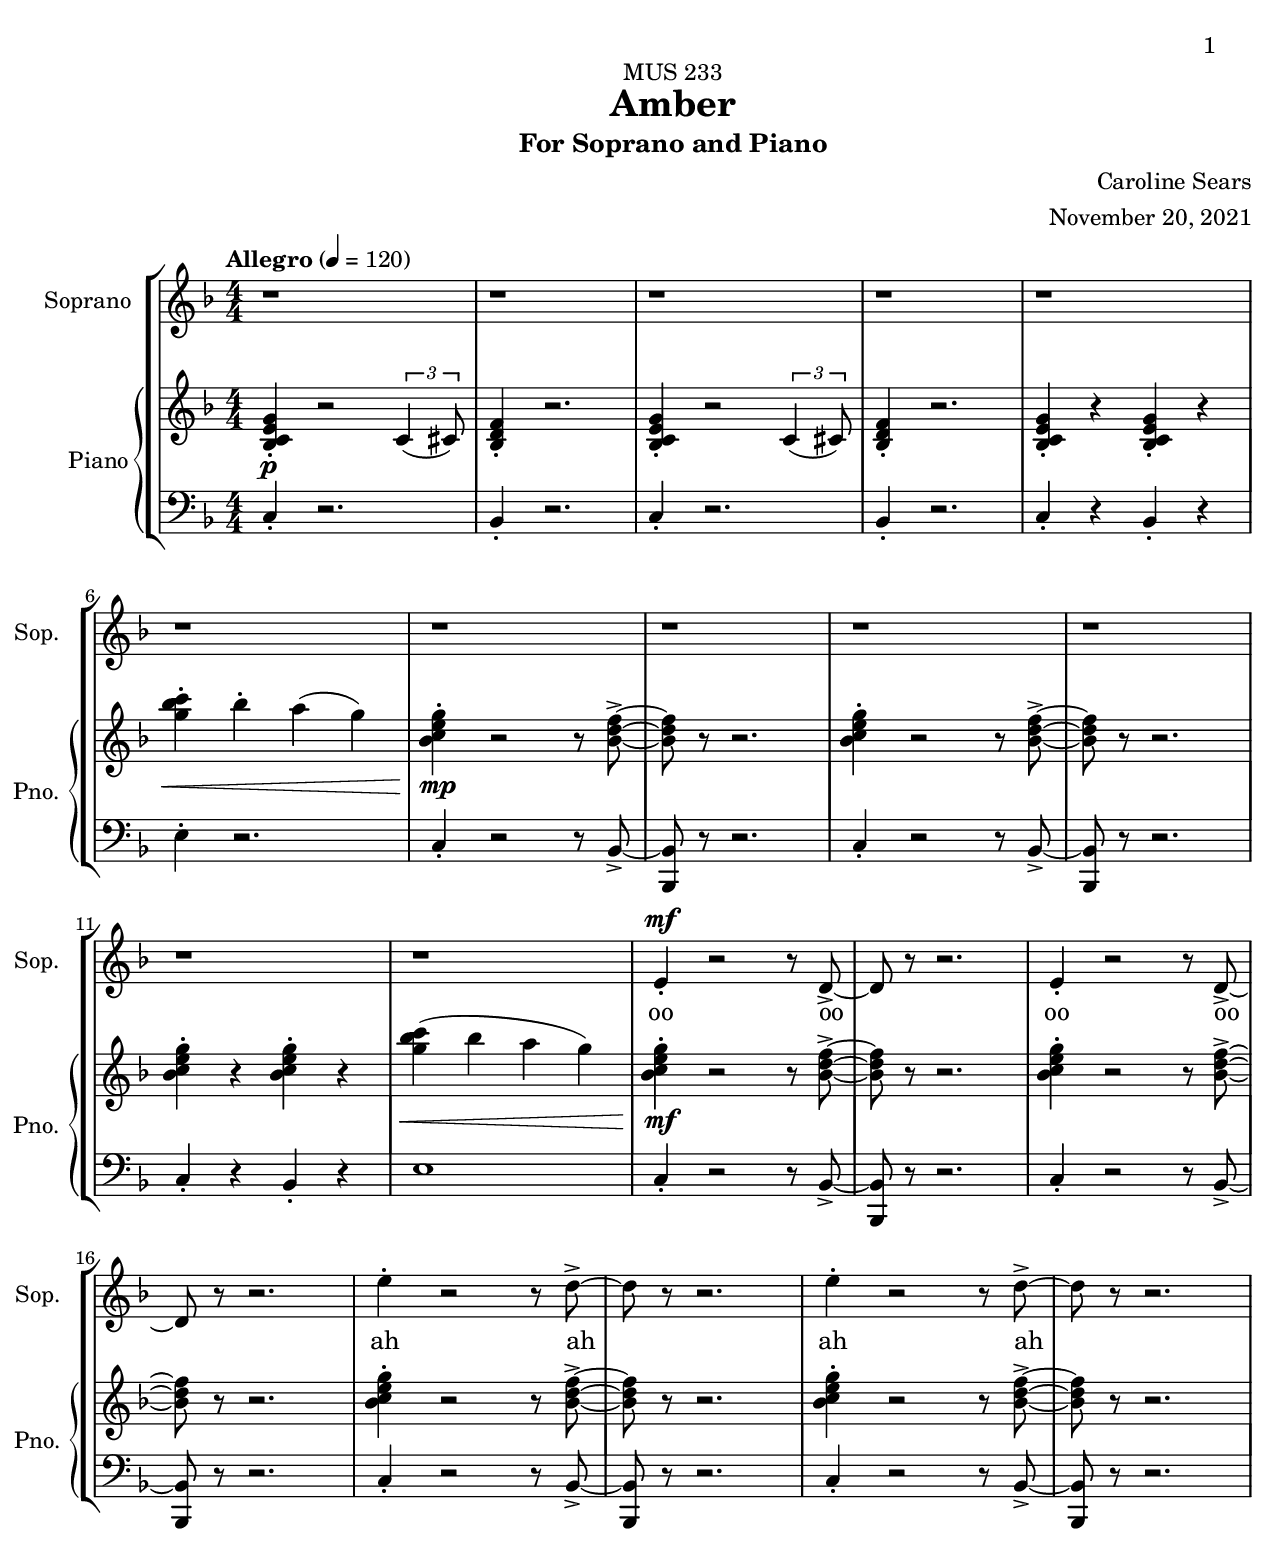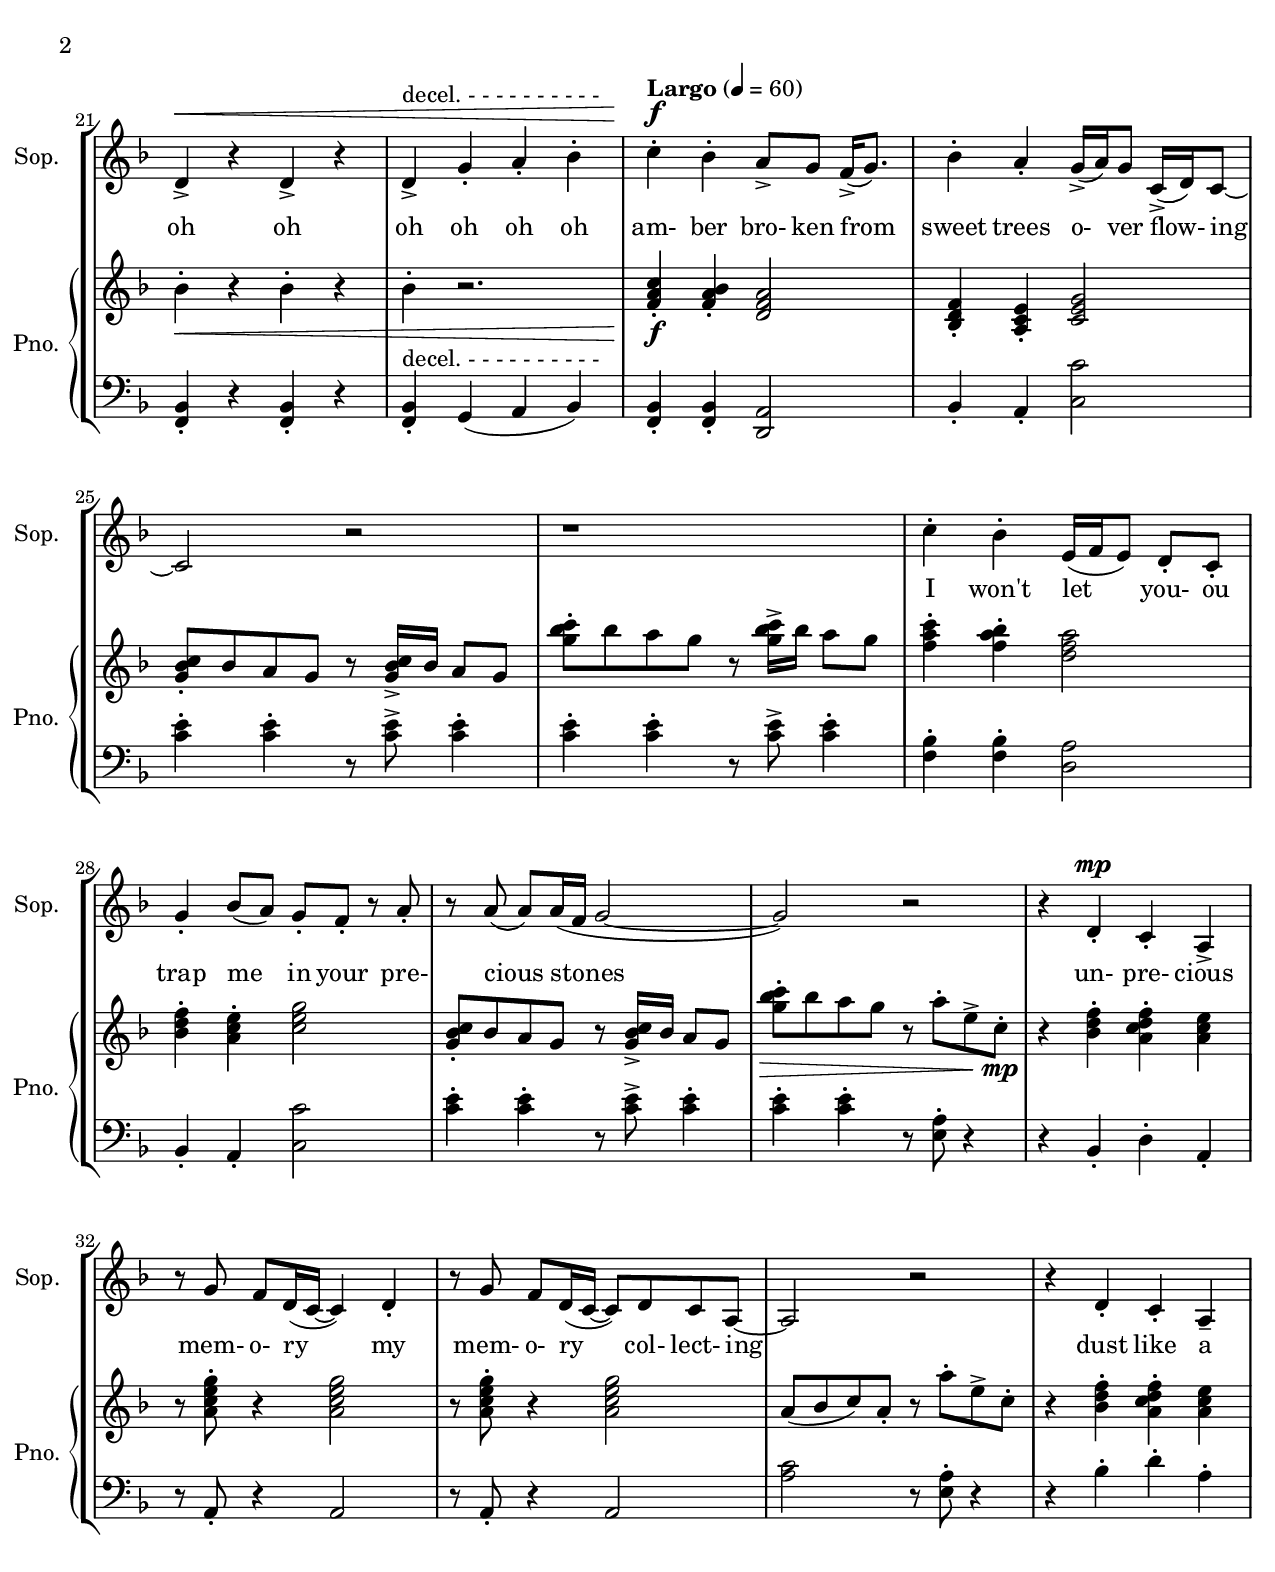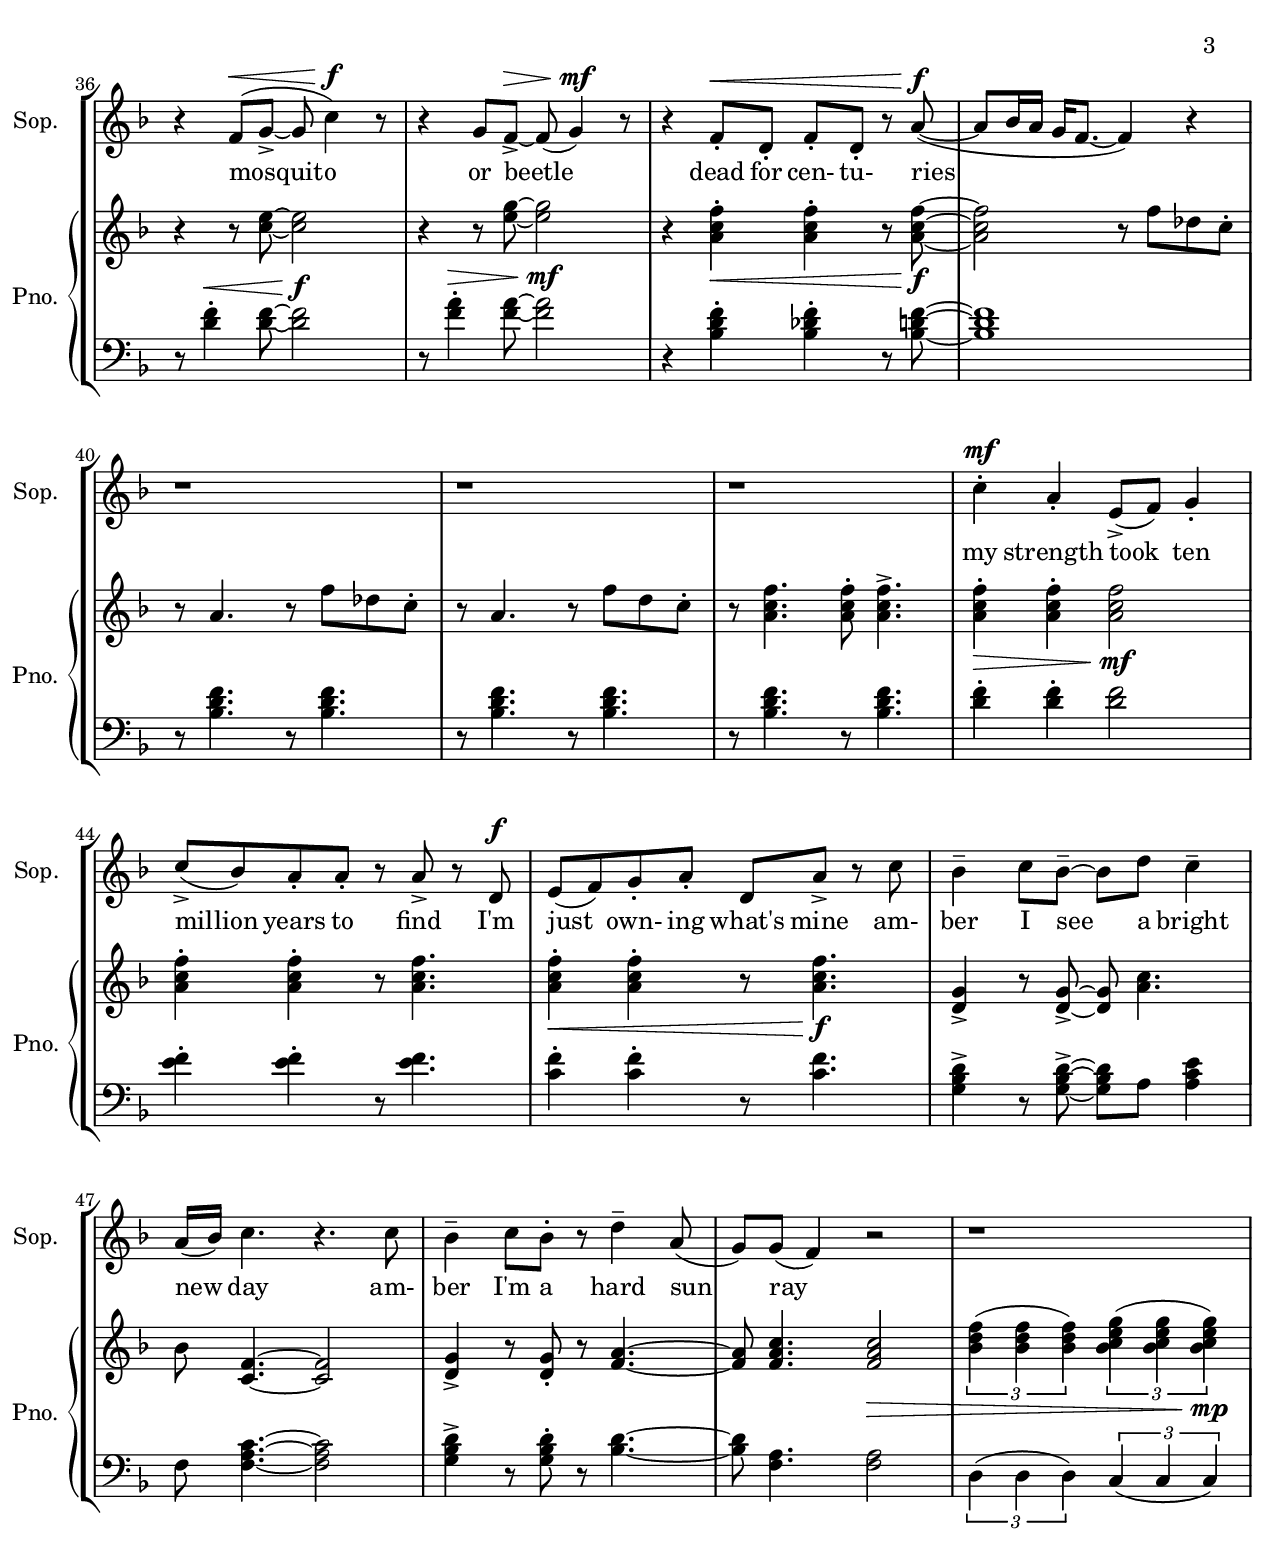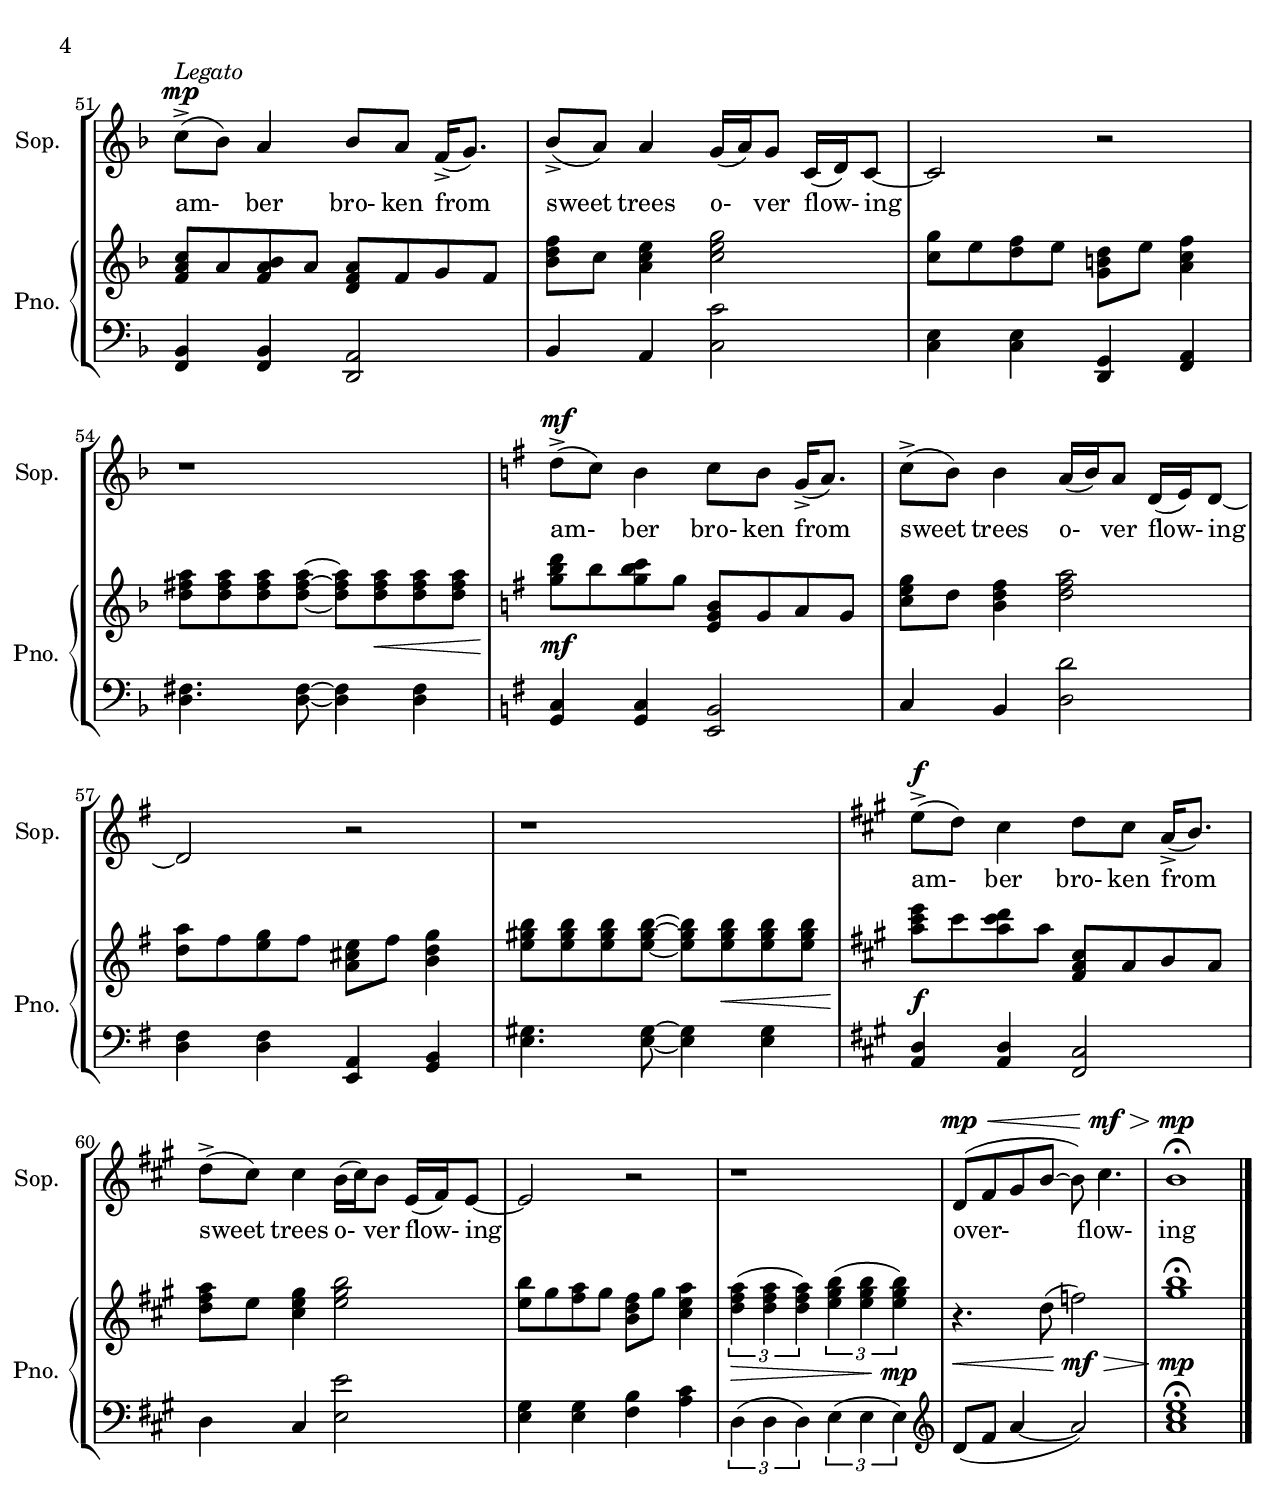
%%%%%%%%%%%%%%%%%%%% Header + Paper Dimensions %%%%%%%%%%%%%%%%%%%%
\header {
  title = "Amber"
    subtitle = "For Soprano and Piano"
    dedication = "MUS 233"
    composer = "Caroline Sears"
    arranger = "November 20, 2021"
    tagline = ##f

}
\paper {
  #(set-paper-size "ansi a")
  #(define top-margin (* 0.75 in))
  horizontal-shift = 6\mm
  min-systems-per-page = 4
  print-first-page-number = ##t
}

\layout {
  indent = 1.1\cm
  \context {
    \StaffGroup
    \override StaffGrouper.staff-staff-spacing.basic-distance = #4
  }
}

%%%%%%%%%%%%%%%%%%%% Musical/Lyrical Content %%%%%%%%%%%%%%%%%%%%%%%%%%

%%%%% VOICE PART %%%%%%%%%%%
theNotes = \relative c'' {
    \set Staff.midiInstrument = "flute"
    \key f \major 
    \numericTimeSignature \time 4/4
    \tempo "Allegro" 4 = 120
    \dynamicUp

    %%Intro %%
    r1 | r1 |r1 | r1 | r1 | r1 | r1 | r1 | r1 | r1 | r1 | r1 |
    e,4\staccato\mf r2 r8 d8\accent~ |d8 r8 r2. |e4\staccato r2 r8 d8\accent~ |d8 r8 r2. 
    e'4\staccato r2 r8 d8\accent~ |d8 r8 r2. |e4\staccato r2 r8 d8\accent~ |d8 r8 r2. 
    d,4\accent\< r4 d4\accent r4| d4\accent^\markup{"decel. - - - - - - - - - -"}  g4\staccato a4\staccato bes\staccato |


    %% Verse 1 %%

    %bar 23%
    \tempo "Largo" 4 = 60
    c4\staccato\!\f bes4\staccato  a8\accent g8 f16\accent (g8.) | bes4\staccato  a\staccato g16\accent (a16) g8 c,16\accent (d16) c8~ |
    c2 r2 | r1 |
    %bar 27%
     c'4\staccato bes4\staccato  e,16 (f16 e8)  d8\staccato c8\staccato | g'4\staccato bes8 (a) g8\staccato f8\staccato r8 a8\staccato |
    r8 a8 (a) a16 (f16 g2~ | g2) r2 |
    %bar 31%
    r4 d4\mp\staccato c4\staccato a\accent |r8 g'8 f d16 (c16~c4) d4\staccato | r8 g8 f d16 (c16~c8) d8 c8 a~ |a2 r2 |
    %bar 35%
    \override Hairpin.to-barline = ##f
    r4 d4\staccato c4\staccato a4\tenuto | r4 f'8\< (g8\accent~g8 c4\!\f) r8 | r4 g8 f8\>\accent~f8 (g4\!\mf) r8 | r4 f8\staccato\< d\staccato f\staccato d\staccato r8 a'8\!\f(~a8 bes16  a16 
    g f8.~f4)  r4|
    %bar40
     r1 |r1| r1 |
     %bar 43
    c'4\staccato\mf a\staccato e8\accent (f8) g4\staccato | c8\accent (bes) a8\staccato a8\staccato r8 a\accent r8 d,8\f |
    e8 (f) g8\staccato a8\staccato  d,8 a'8\accent r8 c8| bes4\tenuto c8 bes8\tenuto~bes8 d8 c4\tenuto| a16 (bes) c4. r4. c8|
    %bar 48
    bes4\tenuto c8 bes8\staccato r8 d4\tenuto a8 (g8) g8 (f4) r2 | r1 |
    %bar 50
    c'8\mp\accent^\markup{\italic{"Legato"}} (bes8)  a4 bes8 a8 f16\accent (g8.) | bes8\accent (a8) a4 g16 (a16) g8 c,16 (d16) c8~ |
    c2 r2 | r1 |
    %bar 54
    \key g \major
    d'8\accent\mf (c8)  b4 c8 b8 g16\accent (a8.) | c8\accent (b8) b4 a16 (b16) a8 d,16 (e16) d8~ |
    d2 r2 | r1 |
    \key a \major
    %bar 58
    e'8\f\accent (d8)  cis4 d8 cis8 a16\accent (b8.) | d8\accent (cis8) cis4 b16 (cis16) b8 e,16 (fis16) e8~ |
    e2 r2 | r1 |
    %bar 62
    \override Hairpin.to-barline = ##f
    d8\mp\< (fis gis b~b8) cis4.\!\mf\>|b1\!\mp\fermata \bar "|."


    
  }

theWords =  \lyricmode {
      %% Intro %%%
      oo oo oo oo
      ah ah ah ah
      oh oh oh oh oh oh
      %% Verse 1%%%
      am- ber bro- ken from
      sweet trees o- ver flow- ing
      I won't let you- _ou  trap me
      in your pre- cious stones_
      un- pre- cious mem- o- ry my
      mem- o- ry col- lect- ing
      dust like a mosquito or beetle
      dead for cen- tu- ries
      my strength took ten million
      years to find
      I'm just own- ing what's mine
      am- ber I see a bright new day
      am- ber I'm a hard sun ray 

      am- ber bro- ken from
      sweet trees o- ver flow- ing

      am- ber bro- ken from
      sweet trees o- ver flow- ing

      am- ber bro- ken from
      sweet trees o- ver flow- ing

      over- flow- ing



  }

%%%%%% PIANO PART %%%%%%%%%%
righthand =\relative c' {
    \key f \major
    \numericTimeSignature \time 4/4

    %%%%%%%% INTRO %%%%%%%%
    \tempo "Allegro" 4 = 120
    <bes c e g>4\staccato\p r2 \tuplet 3/2 {c4 (cis8)} | <bes d f>4\staccato r2.|
    <bes c e g>4\staccato r2 \tuplet 3/2 {c4 (cis8)} | <bes d f>4\staccato r2.|
    <bes c e g>4\staccato r4 <bes c e g>4\staccato r4|
    <g'' bes c>4\staccato\< bes\staccato a (g) |
    <bes, c e g>4\staccato\!\mp r2 r8 <bes d f>8\accent~|<bes d f>8 r8 r2. |
    <bes c e g>4\staccato r2 r8 <bes d f>8\accent~|<bes d f>8 r8 r2. |
    <bes c e g>4\staccato r4 <bes c e g>4\staccato r4|
    <g' bes c>4\< (bes a g) |
    <bes, c e g>4\!\mf\staccato r2 r8 <bes d f>8\accent~|<bes d f>8 r8 r2. |
    <bes c e g>4\staccato r2 r8 <bes d f>8\accent~|<bes d f>8 r8 r2. |
    <bes c e g>4\staccato r2 r8 <bes d f>8\accent~|<bes d f>8 r8 r2. |
    <bes c e g>4\staccato r2 r8 <bes d f>8\accent~|<bes d f>8 r8 r2. |
    bes4\staccato\< r4 bes4\staccato r4 | bes4\staccato r2. | 
    

    
    %%%% VERSE 1 %%%%%%%%
    \tempo "Largo" 4 = 60

    %bar 23%
    <f a c>4\staccato\!\f <f a bes>\staccato <d f a>2 | <bes d f>4\staccato <a c e>4\staccato  <c e g>2 |
    <g' bes c>8\staccato  bes  a g r8 <g bes c>16\accent bes16 a8 g |<g' bes c>8\staccato  bes  a g r8 <g bes c>16\accent bes16 a8 g |
    %bar 27%
    <f a c>4\staccato <f a bes>\staccato <d f a>2 | <bes d f>4\staccato <a c e>4\staccato  <c e g>2 |
    <g bes c>8\staccato  bes  a g r8 <g bes c>16\accent bes16 a8 g | <g' bes c>8\>\staccato  bes  a g r8 a\staccato e\accent c\!\mp\staccato |
    %bar 31%
    r4 <bes d f>4\staccato <a c d f>4\staccato <a c e> | r8 <a c e g>\staccato r4 <a c e g>2 |  r8 <a c e g>\staccato r4 <a c e g>2 | 
    %bar 34%
    a8 (bes c) a\staccato r8 a'\staccato e\accent c\staccato |r4 <bes d f>4\staccato <a c d f>4\staccato <a c e> |
    r4 r8 <c e>8~<c e>2 | r4 r8 <e g>8~<e g>2 | r4 <a, c f>4\<\staccato <a c f>4\staccato r8 <a c f>8\!\f~| <a c f>2 r8 f'8 des c\staccato|
    %bar 40
    r8 a4. r8 f'8 des c\staccato | r8 a4. r8 f'8 d c\staccato | r8 <a c f>4. <a c f>8\staccato <a c f>4.\accent  |
    <a c f>4\>\staccato <a c f>4\staccato <a c f>2\!\mf |<a c f>4\staccato <a c f>4\staccato r8<a c f>4.| 
    %bar45
    <a c f>4\<\staccato <a c f>4\staccato r8<a c f>4.\!\f| <g d>4\accent r8 <g d>\accent~<g d>8 <a c>4. |
    bes8 <f c>4.~<f c>2 |<g d>4\accent r8 <g d>\staccato r8 <f a>4.~| <f a>8 <f a c>4. <f a c>2\> |
    %bar 50
    \tuplet 3/2 {<bes\mp d f>4 (<bes d f>4 <bes d f>4)} \tuplet 3/2 { <bes c e g>4 (<bes c e g>4 <bes c e g>4)}\!\mp |
    %bar 51
    <f a c>8 a8 <f a bes>8 a8 <d, f a>8 f8 g8 f | <bes d f>8 c8 <a c e>4 <c e g>2 |
    <c g'>8 e8 <d f>8 e8 <g, b d > e'8 <a, c f>4 | <d fis a>8 <d fis a>8 <d fis a>8 <d fis a>8~<d fis a>8 <d fis a>8\< <d fis a>8 <d fis a>8 |
    %bar 55
    \key g \major
    <g b d>8\!\mf b8 <g b c>8 g8 <e, g b>8 g8 a8 g | <c e g>8 d8 <b d fis>4 <d fis a>2 |
    <d a'>8 fis8 <e g>8 fis8 <a, cis e > fis'8 <b, d g>4 | <e gis b>8 <e gis b>8 <e gis b>8 <e gis b>8~<e gis b>8<e gis b>8\< <e gis b>8 <e gis b>8|

    \key a \major 
    <a cis e>8\!\f cis8 <a cis d>8 a8 <fis, a cis>8 a8 b8 a | <d fis a>8 e8 <cis e gis>4 <e gis b>2 |
    <e b'>8 gis8 <fis a>8 gis8 <b, d fis > gis'8 <cis, e a>4 |\tuplet 3/2 {<d fis a>4\> (<d fis a>4 <d fis a>4)} \tuplet 3/2 { <e gis b>4 (<e gis b>4 <e gis b>4)}\!\mp |
    r4. d8 (f2) | <gis b>1\fermata \bar "|."
    



  }

lefthand = \relative c {
    \key f \major
    \numericTimeSignature \time 4/4
    \clef "bass"
    \dynamicUp

    %%%%%%%% INTRO %%%%%%%%
    \tempo "Allegro" 4 = 120
    c4\staccato r2.|bes4\staccato r2. |
    c4\staccato r2.|bes4\staccato r2. |
    c4\staccato r4 bes4\staccato r4|
    e4\staccato r2.|
    c4\staccato r2 r8 bes8~\accent|<bes bes,>8 r8 r2. |
    c4\staccato r2 r8 bes8~\accent|<bes bes,>8 r8 r2. |
    c4\staccato r4 bes4\staccato r4|
    e1|
    c4\staccato r2 r8 bes8~\accent|<bes bes,>8 r8 r2. |
    c4\staccato r2 r8 bes8~\accent|<bes bes,>8 r8 r2. |
    c4\staccato r2 r8 bes8~\accent|<bes bes,>8 r8 r2. |
    c4\staccato r2 r8 bes8~\accent|<bes bes,>8 r8 r2. |
    <bes f>4\staccato r4 <bes f>4\staccato r4 |
    <bes f>4\staccato^\markup{"decel. - - - - - - - - - -"} g4 (a bes) |

    %%%%% VERSE 1 %%%%%%%%%%
    \tempo "Largo" 4 = 60

    %bar 23%
    <f bes>4\staccato <f bes>4\staccato <d a'>2 | bes'4\staccato a4\staccato <c c'>2| 
    <c' e>4\staccato <c e>\staccato r8 <c e>\accent <c e>4\staccato  |
    <c e>4\staccato <c e>\staccato r8 <c e>\accent <c e>4\staccato |
     %bar 27%
     <f, bes>4\staccato <f bes>4\staccato <d a'>2 | bes4\staccato a4\staccato <c c'>2|
     <c' e>4\staccato <c e>\staccato r8 <c e>\accent <c e>4\staccato  |
     <c e>4\staccato <c e>\staccato r8 <a e>8\staccato r4 |
     %bar 31%
      r4 bes,4\staccato d\staccato a\staccato | r8 a8\staccato r4 a2 |r8 a8\staccato r4 a2 |
      %bar 34%
      <a' c>\2 r8 <a e>8\staccato r4 | r4 bes4\staccato d\staccato a\staccato |
      r8 <d f>4\<\staccato <d f>8~ <d f>2\!\f | r8 <f a>4\>\staccato <f a>8~<f a>2\!\mf |
      %bar 38
      r4 <bes, d f>4\staccato <bes des f>4\staccato r8 <bes d f>8~|
      <bes d f>1 | r8 <bes d f>4. r8 <bes d f>4. |  r8 <bes d f>4. r8 <bes d f>4. |r8 <bes d f>4. r8 <bes d f>4. |
      %bar 43
      <d f>4\staccato <d f>\staccato <d f>2 | <e f>4\staccato <e f>\staccato r8 <e f>4.|
      <c f>4\staccato <c f>4\staccato r8 <c f>4. |
      %bar 46
      <g bes d>4\accent r8 <g bes d>8\accent~<g bes d>8 a8 <a c e>4 | f8 <f a c>4.~<f a c>2 | <g bes d>4\accent r8 <g bes d>8\staccato r8 <bes d >4.~|
      <bes d >8 <f a>4. <f a>2 |
      %bar 50
      \tuplet 3/2 {d4 (d d)} \tuplet 3/2 {c4 (c4 c)} |
      %bar 51
      <f, bes>4  < f bes>4 <d a' >2 | bes'4 a4 <c c'>2 |
      <c e>4 <c e>4 <g d>4 <a f>4| <d fis>4. <d fis>8~<d fis>4 <d fis> |
      %bar 55
      \key g \major
      <g, c>4  < g c>4 <e b' >2 | c'4 b4 <d d'>2 |
      <d fis>4 <d fis>4 <a e>4 <b g>4| <e gis>4. <e gis>8~<e gis>4 <e gis> |
      %bar 59
      \key a \major
      <a, d>4  < a d>4 <fis cis' >2 | d'4 cis4 <e e'>2 |
      <e gis>4 <e gis>4 <fis b>4 <a cis>4|\tuplet 3/2 {d,4 (d d)} \tuplet 3/2 {e4 (e4 e)}  |
     \clef "treble"
     \override Hairpin.to-barline = ##f
      d'8\< ( fis a4~a2\!\mf\> ) | <a cis e>1\!\mp\fermata \bar "|."
    
  }

%%%%%%%%%%%%%%%%%%%%%%% Score Setup %%%%%%%%%%%%%%%%%%%%%%%%%%%%%%%%%%%
\score {
\new StaffGroup <<
  \new Staff \with {instrumentName = "Soprano" 
    shortInstrumentName = #"Sop. "
    }
  \new Voice = vocals \theNotes
  \new Lyrics \lyricsto vocals \theWords
  

  \new PianoStaff \with { instrumentName = "Piano" 
    shortInstrumentName = #"Pno. "
    }
  <<
    \new Staff = "upper" \righthand
    \new Staff = "lower" \lefthand
  >>
>>

  \layout {}
  \midi {}
}